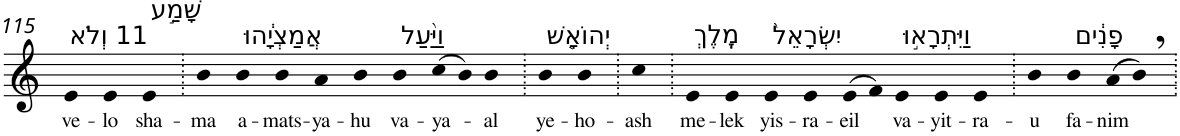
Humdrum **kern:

**kern	**text
*part1	*part1
*staff1	*staff1
*I"Piano	*
*I'Pno	*
!!LO:PB:g=z
*clefG2	*
*k[]	*
=115	=115
!LO:TX:a:t=11 וְלֹא	!
!	!LO:LY:b
4e	ve-
!	!LO:LY:b
4e	-lo
!LO:TX:a:t=שָׁמַ֣ע	!
!	!LO:LY:b
4e	sha-
=116.	=116.
!	!LO:LY:b
4b	-ma
!LO:TX:a:t=אֲמַצְיָ֔הוּ	!
!	!LO:LY:b
4b	a-
!	!LO:LY:b
4b	-mats-
!	!LO:LY:b
4a	-ya-
!	!LO:LY:b
4b	-hu
!LO:TX:a:t=וַיַּ֨עַל	!
!	!LO:LY:b
4b	va-
!	!LO:LY:b
(>8cc	-ya-
8b)	.
!	!LO:LY:b
4b	-al
=117.	=117.
!LO:TX:a:t=יְהוֹאָ֤שׁ	!
!	!LO:LY:b
4b	ye-
!	!LO:LY:b
4b	-ho-
=118.	=118.
!	!LO:LY:b
4cc	-ash
=119.	=119.
!LO:TX:a:t=מֶֽלֶךְ	!
!	!LO:LY:b
4e	me-
!	!LO:LY:b
4e	-lek
!LO:TX:a:t=יִשְׂרָאֵל֙	!
!	!LO:LY:b
4e	yis-
!	!LO:LY:b
4e	-ra-
!	!LO:LY:b
(>8e	-eil
8f)	.
!LO:TX:a:t=וַיִּתְרָא֣וּ	!
!	!LO:LY:b
4e	va-
!	!LO:LY:b
4e	-yit-
!	!LO:LY:b
4e	-ra-
=120.	=120.
!	!LO:LY:b
4b	-u
!LO:TX:a:t=פָנִ֔ים	!
!	!LO:LY:b
4b	fa-
!	!LO:LY:b
(>8a	-nim
8b,)	.
=.	=.
*-	*-
